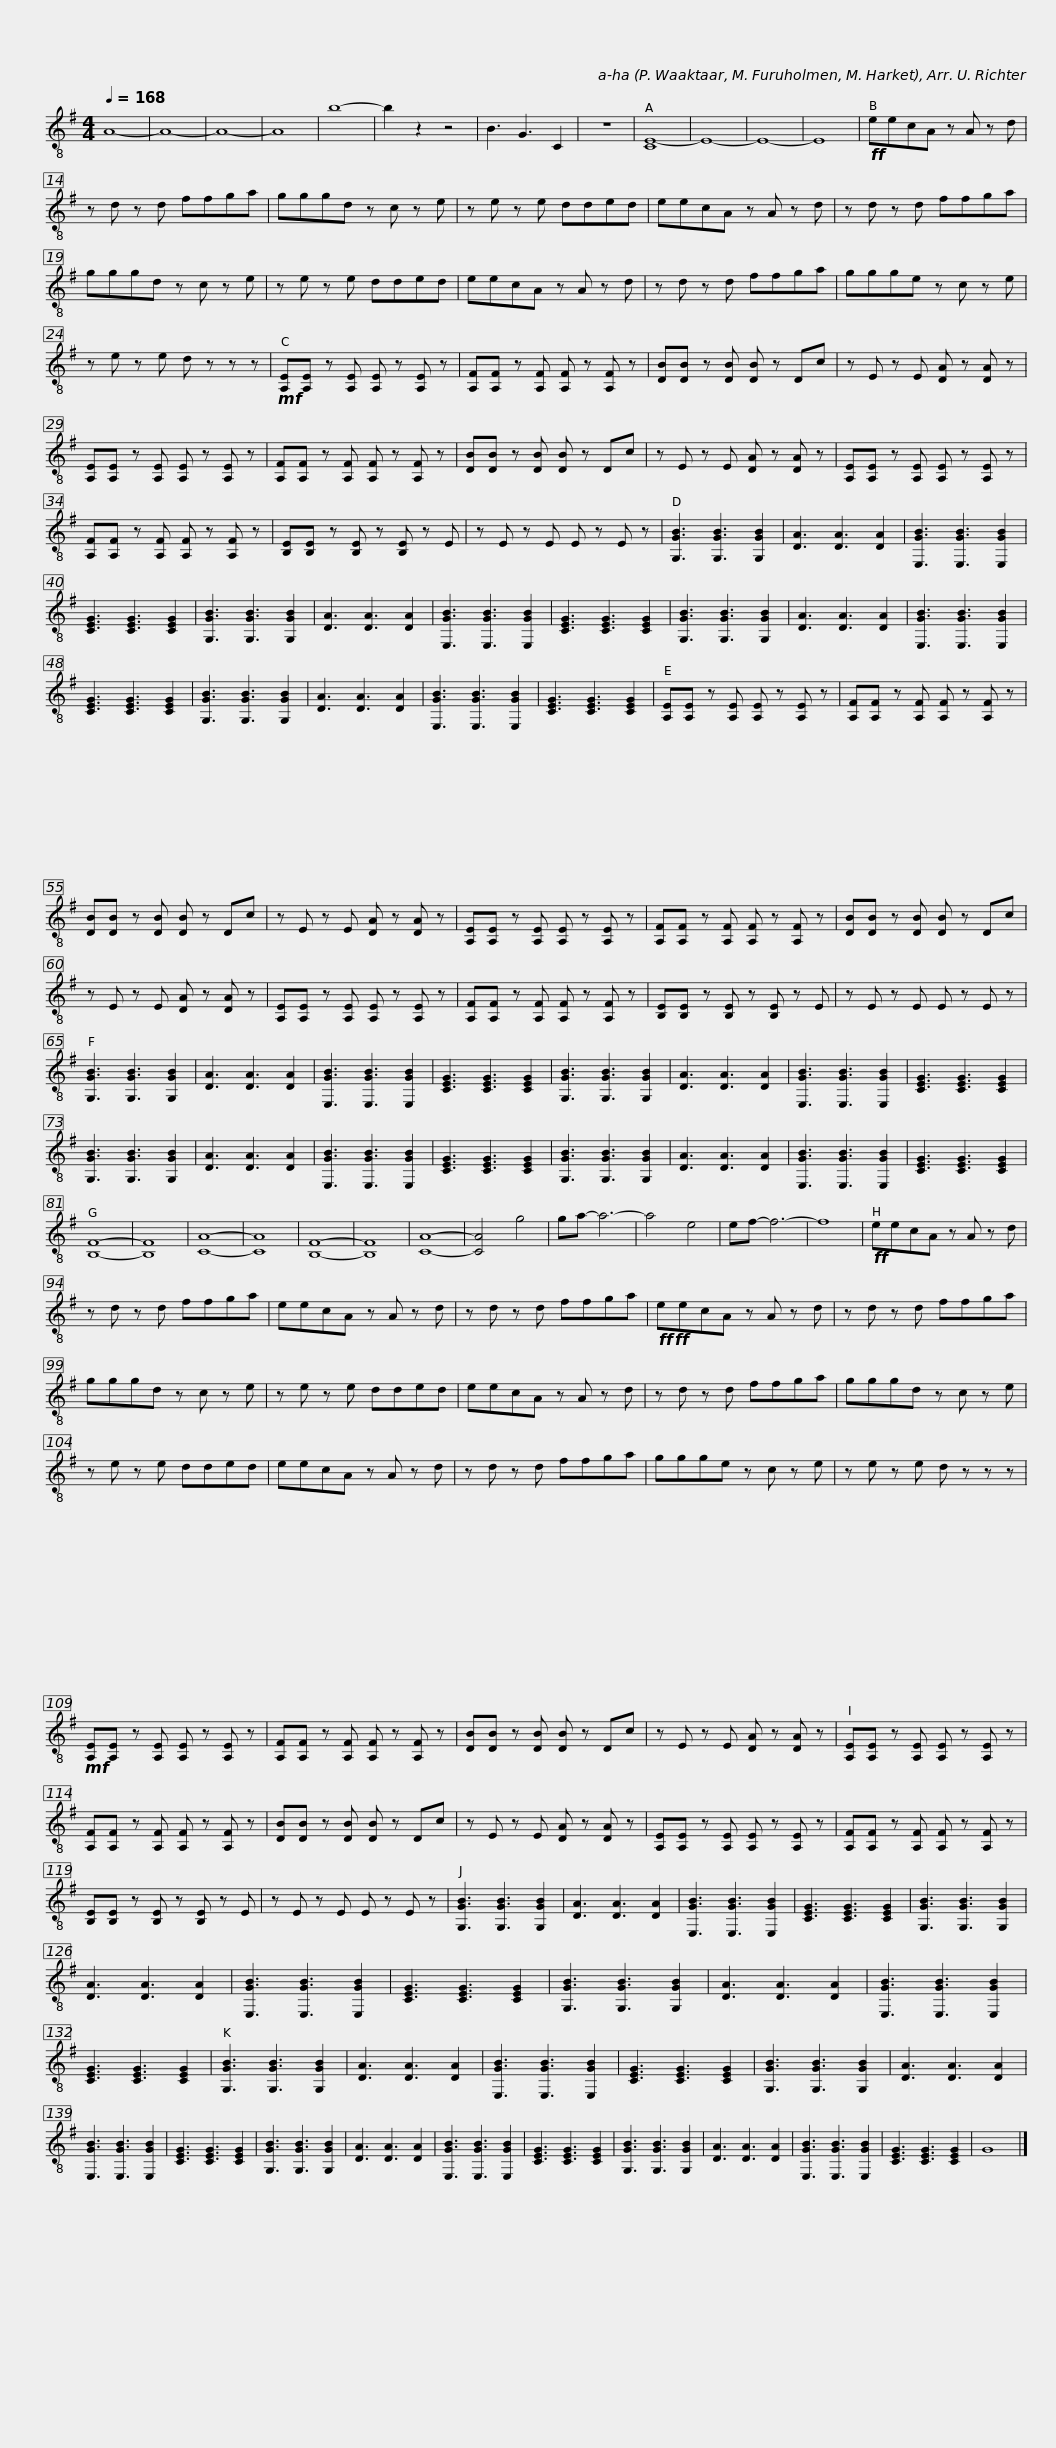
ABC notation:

X:1
L:1/8
Q:1/4=168
M:4/4
I:linebreak $
K:G
V:1 treble-8
V:1
 A8- | A8- | A8- | A8 | b8- | %5
 b2 z2 z4 | B3 G3 C2- | z8 | [CE-]8 | E8- | %10
 E8- | E8 |!ff! eecA z A z d | z d z d ffga |$ gggd z c z e | %15
 z e z e dded | eecA z A z d | z d z d ffga | gggd z c z e | z e z e dded |$ %20
 eecA z A z d | z d z d ffga | ggge z c z e | z e z e d z z z |!mf! [A,E][A,E] z [A,E] [A,E] z [A,E] z |$ %25
 [A,F][A,F] z [A,F] [A,F] z [A,F] z | [DB][DB] z [DB] [DB] z Dc | z E z E [DA] z [DA] z | [A,E][A,E] z [A,E] [A,E] z [A,E] z | [A,F][A,F] z [A,F] [A,F] z [A,F] z |$ %30
 [DB][DB] z [DB] [DB] z Dc | z E z E [DA] z [DA] z | [A,E][A,E] z [A,E] [A,E] z [A,E] z | [A,F][A,F] z [A,F] [A,F] z [A,F] z | [B,E][B,E] z [B,E] z [B,E] z E |$ %35
 z E z E E z E z | [G,GB]3 [G,GB]3 [G,GB]2 | [DA]3 [DA]3 [DA]2 | [E,GB]3 [E,GB]3 [E,GB]2 | [CEG]3 [CEG]3 [CEG]2 | %40
 [G,GB]3 [G,GB]3 [G,GB]2 | [DA]3 [DA]3 [DA]2 | [E,GB]3 [E,GB]3 [E,GB]2 | [CEG]3 [CEG]3 [CEG]2 |$ [G,GB]3 [G,GB]3 [G,GB]2 | %45
 [DA]3 [DA]3 [DA]2 | [E,GB]3 [E,GB]3 [E,GB]2 | [CEG]3 [CEG]3 [CEG]2 | [G,GB]3 [G,GB]3 [G,GB]2 | [DA]3 [DA]3 [DA]2 | %50
 [E,GB]3 [E,GB]3 [E,GB]2 | [CEG]3 [CEG]3 [CEG]2 | [A,E][A,E] z [A,E] [A,E] z [A,E] z |$ [A,F][A,F] z [A,F] [A,F] z [A,F] z | [DB][DB] z [DB] [DB] z Dc | %55
 z E z E [DA] z [DA] z | [A,E][A,E] z [A,E] [A,E] z [A,E] z | [A,F][A,F] z [A,F] [A,F] z [A,F] z |$ [DB][DB] z [DB] [DB] z Dc | z E z E [DA] z [DA] z | %60
 [A,E][A,E] z [A,E] [A,E] z [A,E] z | [A,F][A,F] z [A,F] [A,F] z [A,F] z | [B,E][B,E] z [B,E] z [B,E] z E |$ z E z E E z E z | [G,GB]3 [G,GB]3 [G,GB]2 | %65
 [DA]3 [DA]3 [DA]2 | [E,GB]3 [E,GB]3 [E,GB]2 | [CEG]3 [CEG]3 [CEG]2 | [G,GB]3 [G,GB]3 [G,GB]2 | [DA]3 [DA]3 [DA]2 | %70
 [E,GB]3 [E,GB]3 [E,GB]2 | [CEG]3 [CEG]3 [CEG]2 |$ [G,GB]3 [G,GB]3 [G,GB]2 | [DA]3 [DA]3 [DA]2 | [E,GB]3 [E,GB]3 [E,GB]2 | %75
 [CEG]3 [CEG]3 [CEG]2 | [G,GB]3 [G,GB]3 [G,GB]2 | [DA]3 [DA]3 [DA]2 | [E,GB]3 [E,GB]3 [E,GB]2 | [CEG]3 [CEG]3 [CEG]2 | %80
 [B,F]8- | [B,F]8 | [CA]8- | [CA]8 | [B,F]8- |$ %85
 [B,F]8 | [CA]8- | [CA]4 g4 | ga- a6- | a4 e4 | %90
 ef- f6- | f8 |!ff! eecA z A z d | z d z d ffga | eecA z A z d |$ %95
 z d z d ffga |!ff!!ff! eecA z A z d | z d z d ffga | gggd z c z e | z e z e dded | %100
 eecA z A z d |$ z d z d ffga | gggd z c z e | z e z e dded | eecA z A z d | %105
 z d z d ffga | ggge z c z e |$ z e z e d z z z |!mf! [A,E][A,E] z [A,E] [A,E] z [A,E] z | [A,F][A,F] z [A,F] [A,F] z [A,F] z | %110
 [DB][DB] z [DB] [DB] z Dc | z E z E [DA] z [DA] z |$ [A,E][A,E] z [A,E] [A,E] z [A,E] z | [A,F][A,F] z [A,F] [A,F] z [A,F] z | [DB][DB] z [DB] [DB] z Dc | %115
 z E z E [DA] z [DA] z | [A,E][A,E] z [A,E] [A,E] z [A,E] z |$ [A,F][A,F] z [A,F] [A,F] z [A,F] z | [B,E][B,E] z [B,E] z [B,E] z E | z E z E E z E z | %120
 [G,GB]3 [G,GB]3 [G,GB]2 | [DA]3 [DA]3 [DA]2 | [E,GB]3 [E,GB]3 [E,GB]2 | [CEG]3 [CEG]3 [CEG]2 |$ [G,GB]3 [G,GB]3 [G,GB]2 | %125
 [DA]3 [DA]3 [DA]2 | [E,GB]3 [E,GB]3 [E,GB]2 | [CEG]3 [CEG]3 [CEG]2 | [G,GB]3 [G,GB]3 [G,GB]2 | [DA]3 [DA]3 [DA]2 | %130
 [E,GB]3 [E,GB]3 [E,GB]2 | [CEG]3 [CEG]3 [CEG]2 | [G,GB]3 [G,GB]3 [G,GB]2 | [DA]3 [DA]3 [DA]2 | [E,GB]3 [E,GB]3 [E,GB]2 |$ %135
 [CEG]3 [CEG]3 [CEG]2 | [G,GB]3 [G,GB]3 [G,GB]2 | [DA]3 [DA]3 [DA]2 | [E,GB]3 [E,GB]3 [E,GB]2 | [CEG]3 [CEG]3 [CEG]2 | %140
 [G,GB]3 [G,GB]3 [G,GB]2 | [DA]3 [DA]3 [DA]2 | [E,GB]3 [E,GB]3 [E,GB]2 | [CEG]3 [CEG]3 [CEG]2 | [G,GB]3 [G,GB]3 [G,GB]2 | %145
 [DA]3 [DA]3 [DA]2 |$ [E,GB]3 [E,GB]3 [E,GB]2 | [CEG]3 [CEG]3 [CEG]2 | G8 |] %149
